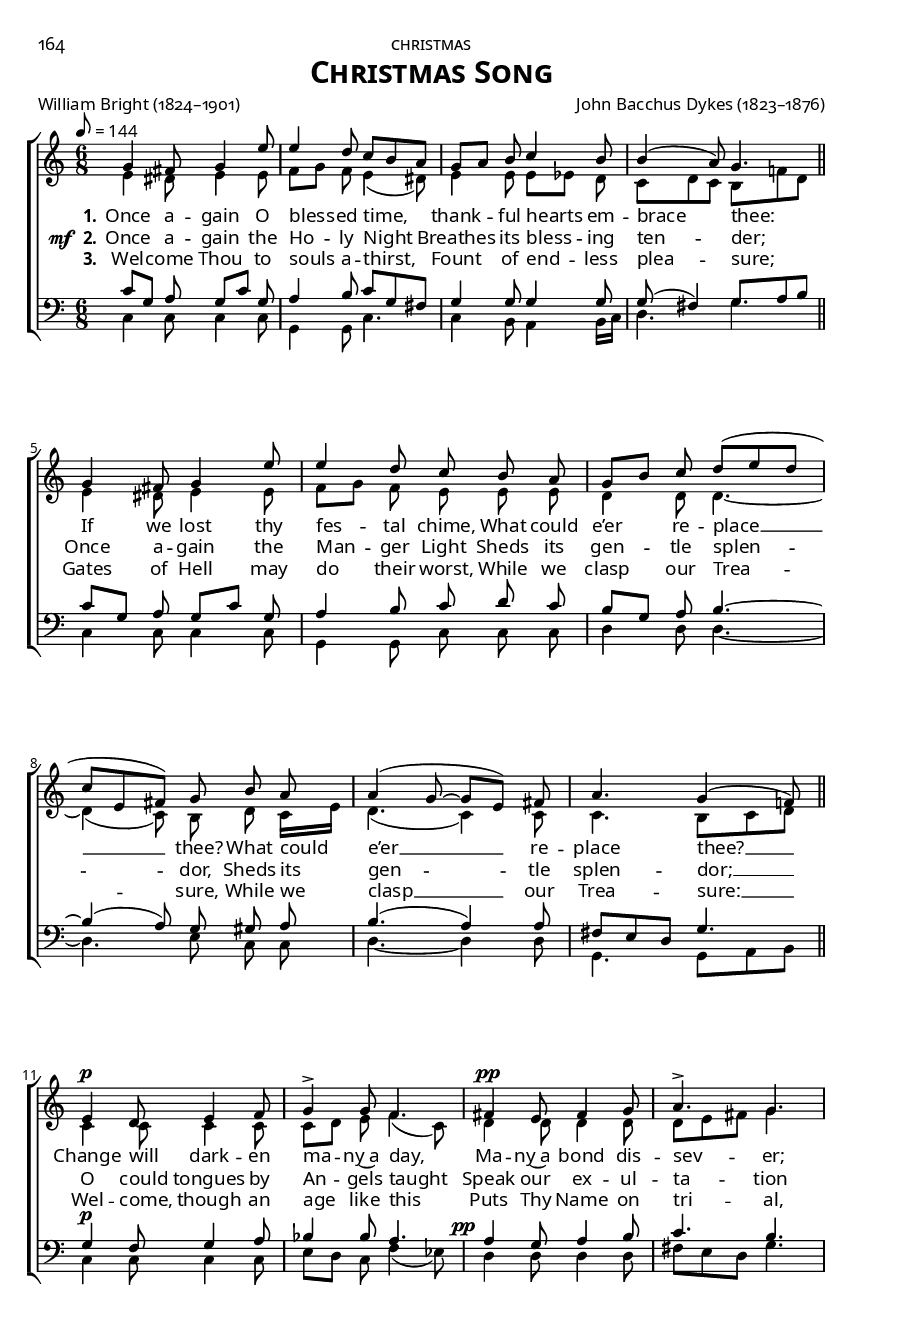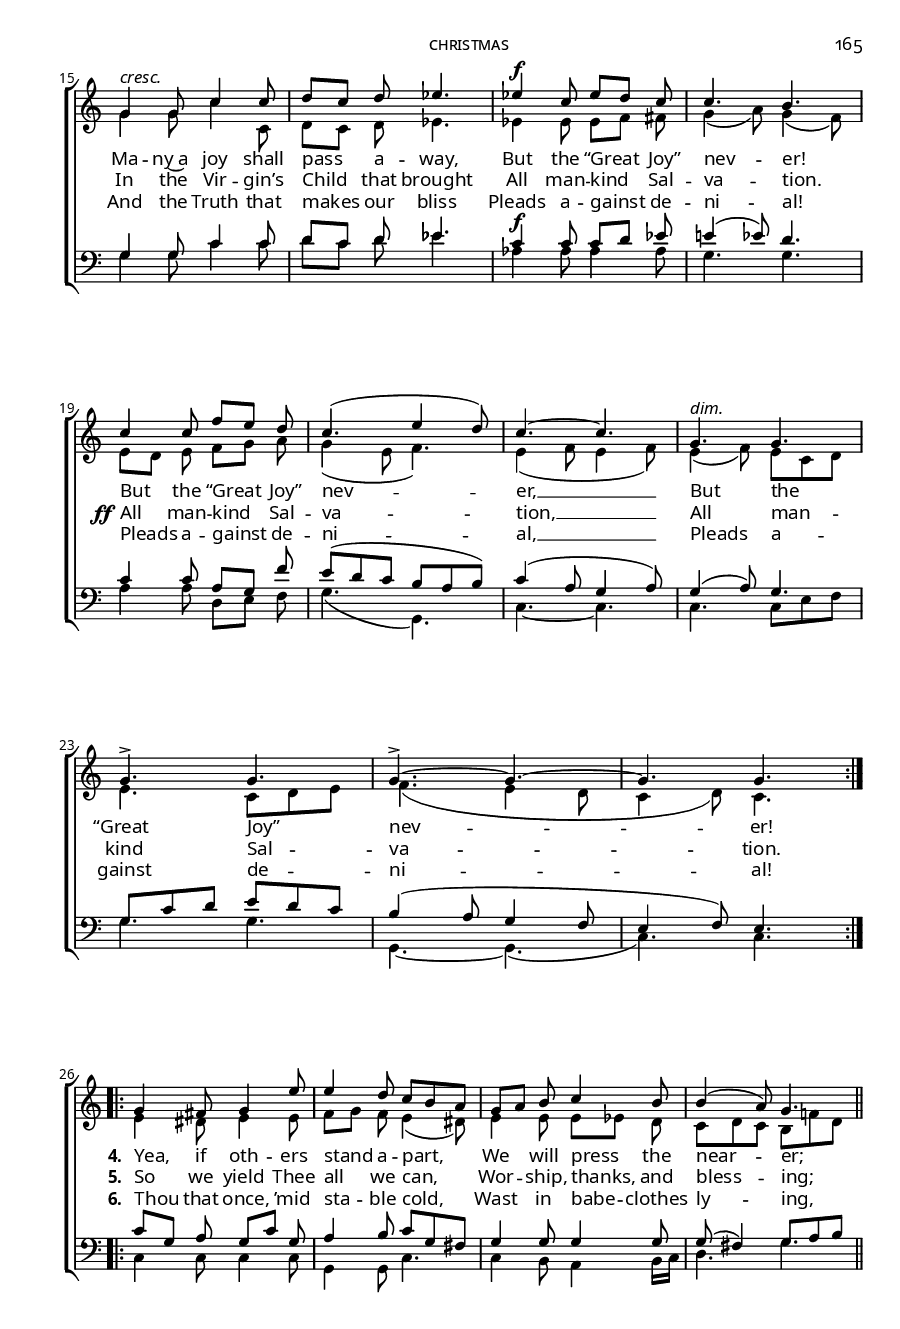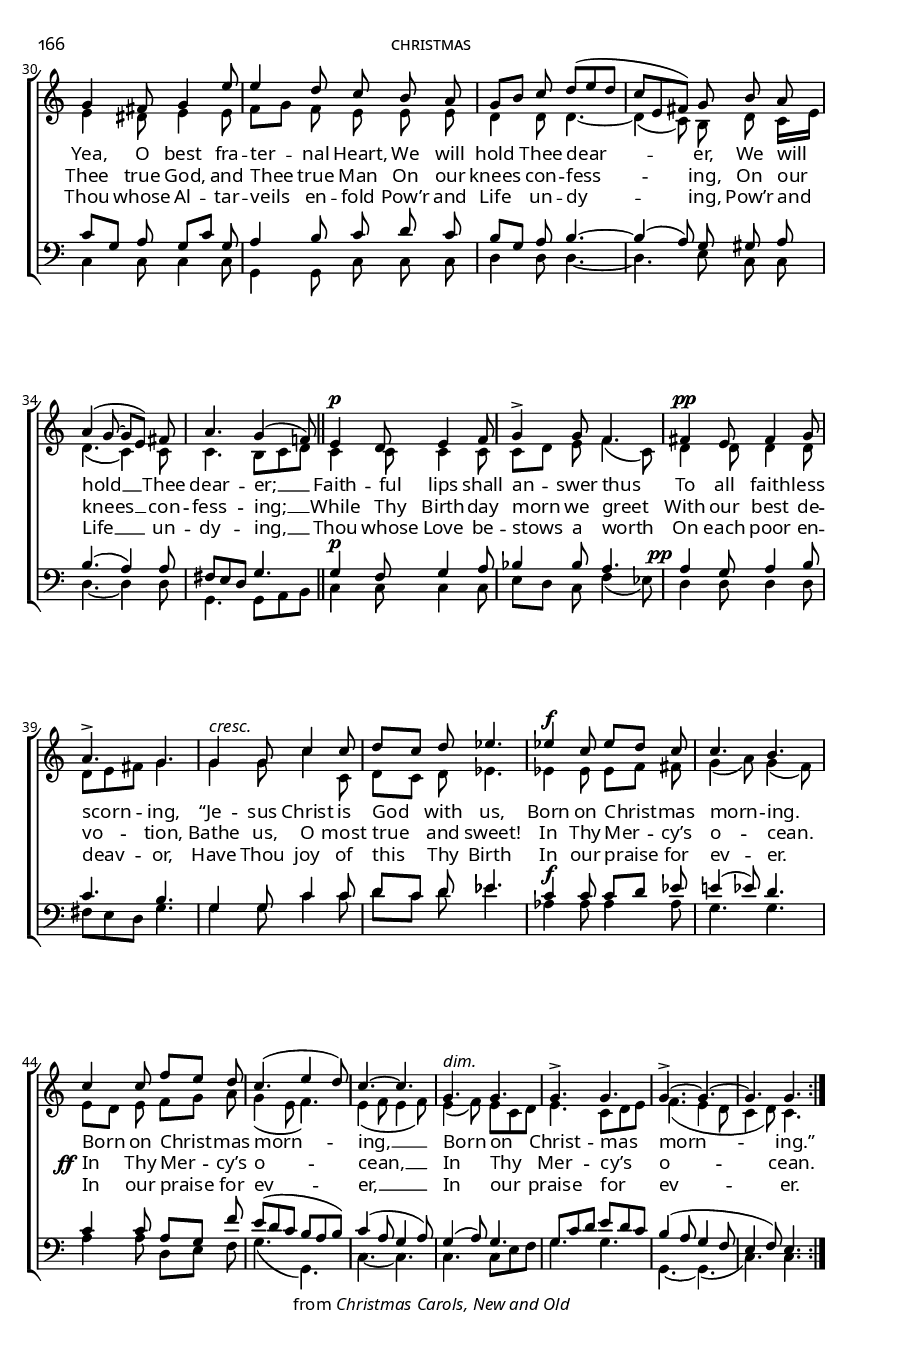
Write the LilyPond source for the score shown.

\version "2.14.2"
\include "util.ly"
\header {
  title = \markup{\override #'(font-name . "Garamond Premier Pro Semibold"){ \abs-fontsize #15 \smallCapsOldStyle"Christmas Song"}}
  poet = \markup\oldStyleNum"William Bright (1824–1901)"
  composer = \markup\oldStyleNum"John Bacchus Dykes (1823–1876)"
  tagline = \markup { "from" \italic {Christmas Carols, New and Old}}
}
\paper {
  %print-all-headers = ##f
  paper-height = 9\in
  paper-width = 6\in
  indent = 0\in
  %system-system-spacing = #'((basic-distance . 10) (padding . 0))
  system-system-spacing =
    #'((basic-distance . 0)
       (minimum-distance . 0)
       (padding . -5)
       (stretchability . 100))
  markup-system-spacing =
    #'((basic-distance . 0)
       (minimum-distance . 0)
       (padding . -0.25)
       (stretchability . 0))
  ragged-last-bottom = ##f
  ragged-bottom = ##f
  two-sided = ##t
  inner-margin = 0.5\in
  outer-margin = 0.25\in
  top-margin = 0.25\in
  bottom-margin = 0.25\in
  first-page-number = #164
  print-first-page-number = ##t
  headerLine = \markup{\override #'(font-name . "Garamond Premier Pro") \smallCapsOldStyle"christmas"}
  oddHeaderMarkup = \markup\fill-line{
     \override #'(font-name . "Garamond Premier Pro")\abs-fontsize #8.5
     \combine 
        \fill-line{"" \on-the-fly #print-page-number-check-first
        \oldStylePageNum""
        }
        \fill-line{\headerLine}
  }
  evenHeaderMarkup = \markup {
     \override #'(font-name . "Garamond Premier Pro")\abs-fontsize #8.5
     \combine
        \on-the-fly #print-page-number-check-first
        \oldStylePageNum""
        \fill-line{\headerLine}
  }
}
#(set-global-staff-size 14.8) \paper{ #(define fonts (make-pango-font-tree "GoudyOlSt BT" "Garamond Premier Pro" "Garamond Premier Pro" (/ 14.8 20))) }
%6.14 #(set-global-staff-size 14.3) \paper{ #(define fonts (make-pango-font-tree "Garamond Premier Pro" "Garamond Premier Pro" "Garamond Premier Pro" (/ 14.3 20))) }
global = {
  \key c \major
  \time 6/8
  \autoBeamOff
  \mergeDifferentlyHeadedOn
  \mergeDifferentlyDottedOn
  \override DynamicLineSpanner #'staff-padding = #0.0
  \override DynamicLineSpanner #'Y-extent = #'(0.5 . 0.5)
}

sopMusic = \relative c' {
    \repeat volta 3 {
    g'4 fis8 g4 e'8 |
    e4 d8 c[ b a] |
    g[ a] b c4 b8 |
    b4( a8) g4. \bar "||"
    
    g4 fis8 g4 e'8 |
    e4 d8 c b a |
    g[ b] c d([ e d] |
    c[ e, fis]) g b a |
    
    a4( g8~ g[ e]) fis |
    a4. g4( f!8) \bar "||"
    e4^\p d8 e4 f8 |
    g4-> g8 f4. |
    
    fis4^\pp e8 fis4 g8 |
    a4.-> g |
    g4^\markup\italic"cresc." g8 c4 c8 |
    d[ c] d ees4. |
    
    ees4^\f c8 ees8[ d] c |
    c4. b | \break
    c4 c8 f[ e] d |
    c4.( e4 d8) |
    
    c4.~ c |
    g^\markup\italic"dim." g |
    g-> g |
    g->~ g~ |
    g g
  } \break
}
sopWords = \lyricmode {
  
}

altoMusic = \relative c' {
  e4 dis8 e4 e8 |
  f[ g] f e4( dis8) |
  e4 e8 e[ees] d |
  c[ d c] b[ f'! d] \bar "||"
  
  e4 dis8 e4 e8 |
  f[ g] f e e e |
  d4 d8 d4.~ |
  d4( c8) b d c16[ e] |
  
  d4.( c4) c8 |
  c4. b8[ c d] \bar "||"
  c4 c8 c4 c8 |
  c[ d] e f4( c8) |
  
  d4 d8 d4 d8 |
  d[ e fis] g4. |
  g4 g8 c4 c,8 |
  d[ c] d ees4. |
  
  ees4 ees8 ees[ f] fis |
  g4( a8) g4( f8) |
  e[ d] e f[ g] a |
  g4( e8 f4.) |
  
  e4( f8 e4 f8) |
  e4( f8) e[ c d] |
  e4. c8[ d e] |
  f4.( e4 d8 |
  c4 d8) c4.
}
dropLyrics = {
  \dropLyricsIX
}
altoWords = \lyricmode {
  \dropLyrics
  \set stanza = #"1."
  Once a -- gain O bless -- ed time,
  thank -- ful hearts em -- brace thee:
  If we lost thy fes -- tal chime,
  What could e’er re -- place __ thee?
  What
  \set associatedVoice = "sopranos"
  could e’er __ re -- place thee? __
  \unset associatedVoice
  
  Change will dark -- en ma -- ny~a day,
  \set associatedVoice = "basses"
  Ma -- ny~a bond dis -- sev -- er;
  \unset associatedVoice
  Ma -- ny~a joy shall pass a -- way,
  But the “Great Joy” nev -- er!
  But the “Great Joy” nev -- er, __
  But the “Great
  \set associatedVoice = "tenors"
  Joy” nev -- er!
  
  
  
  
  
  
  \unset associatedVoice
  \set stanza = #"4. "
  Yea, if oth -- ers stand a -- part,
  We will press the near -- er;
  Yea, O best fra -- ter -- nal Heart,
  We will hold Thee dear -- er,
  We
  \set associatedVoice = "sopranos"
  will hold __ Thee dear -- er; __
  \unset associatedVoice
  
  Faith -- ful lips shall an -- swer thus
  \set associatedVoice = "basses"
  To all faith -- less scorn -- ing,
  \unset associatedVoice
  “Je -- sus Christ is God with us,
  Born on Christ -- mas morn -- ing.
  Born on Christ -- mas morn -- ing, __
  Born on Christ -- 
  \set associatedVoice = "tenors"
  mas morn -- ing.”
}
altoWordsII = {
  \dropLyrics
  \set stanza = \markup{\dynamic"  mf " "2."}
  \lyricmode {
  %\markup\italic
    Once a -- gain the Ho -- ly Night
    Breathes its bless -- ing ten -- der;
    Once a -- gain the Man -- ger Light
    Sheds its gen -- tle splen -- dor,
    Sheds
    \set associatedVoice = "sopranos"
    its gen -- tle splen -- dor; __
    \unset associatedVoice
    
    O could tongues by An -- gels taught
    \set associatedVoice = "basses"
    Speak our ex -- ul -- ta -- tion
    \unset associatedVoice
    In the Vir -- gin’s Child that brought
    All man -- kind Sal -- va -- tion.
  }
  \set stanza = \markup\dynamic"ff"
  \lyricmode{
    All man -- kind Sal -- va -- tion, __
    All man -- kind 
    \set associatedVoice = "tenors"
    Sal -- va -- tion.
    
    
    
    
    
    
    \unset associatedVoice
    \set stanza = #"5. "
    So we yield Thee all we can,
    Wor -- ship, thanks, and bless -- ing;
    Thee true God, and Thee true Man
    On our knees con -- fess -- ing,
    On
    \set associatedVoice = "sopranos"
    our knees __ con -- fess -- ing; __
    \unset associatedVoice
    
    While Thy Birth -- day morn we greet
    \set associatedVoice = "basses"
    With our best de -- vo -- tion,
    \unset associatedVoice
    Bathe us, O most true and sweet!
    In Thy Mer -- cy’s o -- cean.
  }
  \set stanza = \markup\dynamic"ff"
  \lyricmode{
    In Thy Mer -- cy’s o -- cean, __
    In Thy Mer -- 
    \set associatedVoice = "tenors"
    cy’s o -- cean. 
  }
}
altoWordsIII = \lyricmode {
  \dropLyrics
  \set stanza = #"3."
  Wel -- come Thou to souls a -- thirst,
  Fount of end -- less plea -- sure;
  Gates of Hell may do their worst,
  While we clasp our Trea -- sure,
  While
  \set associatedVoice = "sopranos"
  we clasp __ our Trea -- sure: __
  \unset associatedVoice
  
  Wel -- come, though an age like this
  \set associatedVoice = "basses"
  Puts Thy Name on tri -- al,
  \unset associatedVoice
  And the Truth that makes our bliss
  Pleads a -- gainst de -- ni -- al!
  Pleads a -- gainst de -- ni -- al, __
  Pleads a -- gainst 
  \set associatedVoice = "tenors"
  de -- ni -- al!
  
  
  \unset associatedVoice
  \set stanza = #"6. "
  Thou that once, ’mid sta -- ble cold,
  Wast in babe -- clothes ly -- ing,
  Thou whose Al -- tar -- veils en -- fold
  Pow’r and Life un -- dy -- ing,
  Pow’r
  \set associatedVoice = "sopranos"
  and Life __ un -- dy -- ing, __
  \unset associatedVoice
  
  Thou whose Love be -- stows a worth
  \set associatedVoice = "basses"
  On each poor en -- deav -- or,
  \unset associatedVoice
  Have Thou joy of this Thy Birth
  In our praise for ev -- er.
  In our praise for ev -- er, __
  In our praise 
  \set associatedVoice = "tenors"
  for ev -- er.
}
altoWordsIV = \lyricmode {
}
altoWordsV = \lyricmode {
}
altoWordsVI = \lyricmode {
}
tenorMusic = \relative c' {
  c8[ g] a g[ c] g |
  a4 b8 c[ g fis] |
  g4 g8 g4 g8 |
  g( fis4) g8[ a b] \bar "||"
  
  c[ g] a g[ c] g |
  a4 b8 c d c |
  b[ g] a b4.~ |
  b4( a8) g gis a |
  
  b4.( a4) a8 |
  fis[ e d] g4. \bar "||"
  g4^\p f8 g4 a8 |
  bes4 bes8 a4. |
  
  \once\override DynamicText #'X-offset = #-4
  a4^\pp g8 a4 b8 |
  c4. b |
  g4 g8 c4 c8 |
  d[ c] d ees4. |
  
  c4^\f c8 c[ d] ees |
  e!4( ees8) d4. |
  c4 c8 a[ g] f' |
  e([ d c] b[ a b]) |
  
  c4( a8 g4 a8) |
  g4( a8) g4. |
  g8[ c d] e[ d c] |
  b4( a8 g4 f8 |
  e4 f8) e4.
}
tenorWords = \lyricmode {

}

bassMusic = \relative c {
  c4 c8 c4 c8 |
  g4 g8 c4. |
  c4 b8 a4 b16[ c] |
  d4. g \bar "||"
  
  c,4 c8 c4 c8 |
  g4 g8 c c c |
  d4 d8 d4.~ |
  d  e8 c c |
  
  d4.~ d4 d8 |
  g,4. g8[ a b] \bar "||"
  c4 c8 c4 c8 |
  e[ d] c f4( ees8) |
  
  d4 d8 d4 d8 |
  fis[ e d] g4. |
  g4 g8 c4 c8 |
  d[ c] d ees4. |
  
  aes,4 aes8 aes4 aes8 |
  g4. g |
  a4 a8 d,[ e] f |
  g4.( g,) |
  
  c4.~ c |
  c c8[ e f] |
  g4. g |
  g,~ g( |
  c) c
}
bassWords = \lyricmode {

}

pianoRH = \relative c' {
  
}
pianoLH = \relative c' {
  
}

\score {
  <<
   \new ChoirStaff <<
%    \new Lyrics = sopranos \with { \override VerticalAxisGroup #'nonstaff-relatedstaff-spacing = #'((basic-distance . 1)) }
    \new Staff = women <<
      \new Voice = "sopranos" { \voiceOne << \global \tempo 8 = 144 \repeat unfold 2 \sopMusic >> }
      \new Voice = "altos" { \voiceTwo << \global \repeat unfold 2 \altoMusic >> }
    >>
   \new Staff = men <<
      \clef bass
      \new Voice = "tenors" { \voiceOne << \global \repeat unfold 2 \tenorMusic >> }
      \new Voice = "basses" { \voiceTwo << \global \repeat unfold 2 \bassMusic >> }
    >>
    \new Lyrics \with { alignAboveContext = #"women" \override VerticalAxisGroup #'nonstaff-relatedstaff-spacing = #'((basic-distance . 1))} \lyricsto "sopranos" \sopWords
     \new Lyrics = "altosVI"  \with { alignBelowContext = #"women" \override VerticalAxisGroup #'nonstaff-relatedstaff-spacing = #'((basic-distance . 1))} \lyricsto "altos" \altoWordsVI
    \new Lyrics = "altosV"  \with { alignBelowContext = #"women" \override VerticalAxisGroup #'nonstaff-relatedstaff-spacing = #'((basic-distance . 1))} \lyricsto "altos" \altoWordsV
    \new Lyrics = "altosIV"  \with { alignBelowContext = #"women" \override VerticalAxisGroup #'nonstaff-relatedstaff-spacing = #'((basic-distance . 1))} \lyricsto "altos" \altoWordsIV
    \new Lyrics = "altosIII"  \with { alignBelowContext = #"women" \override VerticalAxisGroup #'nonstaff-relatedstaff-spacing = #'((basic-distance . 1))} \lyricsto "altos" \altoWordsIII
    \new Lyrics = "altosII"  \with { alignBelowContext = #"women" \override VerticalAxisGroup #'nonstaff-relatedstaff-spacing = #'((basic-distance . 1))} \lyricsto "altos" \altoWordsII
    \new Lyrics = "altos"  \with { alignBelowContext = #"women" \override VerticalAxisGroup #'nonstaff-relatedstaff-spacing = #'((padding . -0.6))} \lyricsto "altos" \altoWords
    \new Lyrics \with { alignAboveContext = #"men" \override VerticalAxisGroup #'nonstaff-relatedstaff-spacing = #'((basic-distance . 1)) } \lyricsto "tenors" \tenorWords
    \new Lyrics \with { alignBelowContext = #"men" \override VerticalAxisGroup #'nonstaff-relatedstaff-spacing = #'((basic-distance . 1)) } \lyricsto "basses" \bassWords
  >>
%    \new PianoStaff << \new Staff { \new Voice { \pianoRH } } \new Staff { \clef "bass" \pianoLH } >>
  >>
  \layout {
%6.14 \context {\Lyrics\override LyricText #'font-size = #0.7 }
    \context {
      \Score
      %\override SpacingSpanner #'base-shortest-duration = #(ly:make-moment 1 8)
      %\override SpacingSpanner #'common-shortest-duration = #(ly:make-moment 1 4)
    }
    \context {
      % Remove all empty staves
      % \Staff \RemoveEmptyStaves \override VerticalAxisGroup #'remove-first = ##t
    }
    \context {
      \Lyrics
      \override LyricText #'X-offset = #center-on-word
    }
  }
  \midi {
    \tempo 8 = 144
    \set Staff.midiInstrument = "flute"
  
    \context {
      \Voice
      \remove "Dynamic_performer"
    }
  }
}
